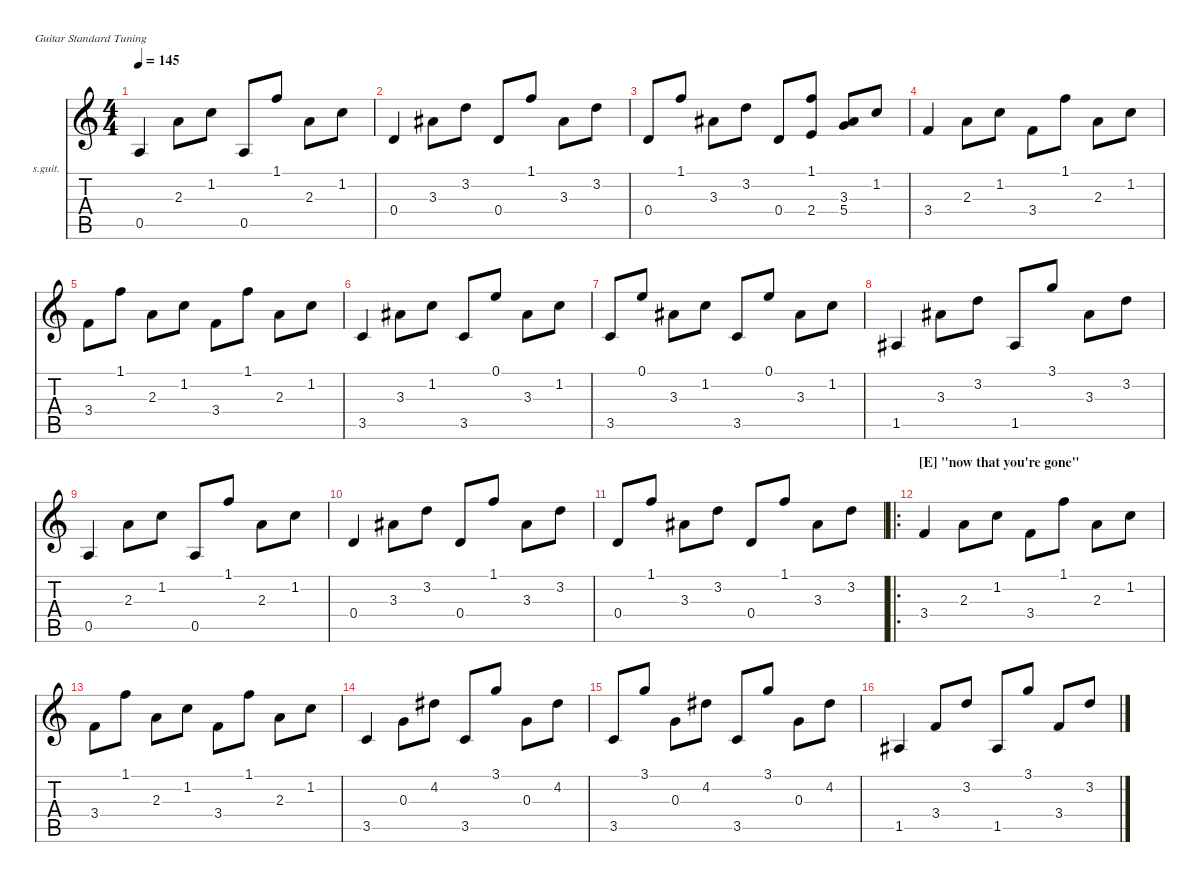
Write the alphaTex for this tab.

\defaultSystemsLayout 4
\hideDynamics
\bracketExtendMode nobrackets
\firstSystemTrackNameOrientation horizontal
\otherSystemsTrackNameOrientation horizontal
\track ("Steel Guitar" "s.guit.") {instrument acousticguitarsteel}
\staff {score tabs}
\tuning (E4 B3 G3 D3 A2 E2)
\ts (4 4)
\tempo 145
\clef g2
\ks c
0.5.4{dy mf beam Up} 2.3.8{beam Down} 1.2.8{beam Down} 0.5.8{beam Up} 1.1.8{beam Up} 2.3.8{beam Down} 1.2.8{beam Down} |
0.4.4{beam Up} 3.3{acc #}.8{beam Down} 3.2.8{beam Down} 0.4.8{beam Up} 1.1.8{beam Up} 3.3{acc #}.8{beam Down} 3.2.8{beam Down} |
0.4.8{beam Up} 1.1.8{beam Up} 3.3{acc #}.8{beam Down} 3.2.8{beam Down} 0.4.8{beam Up} (1.1 2.4).8{beam Up} (3.3{acc #} 5.4).8{beam Up} 1.2.8{beam Up} |
3.4.4{beam Up} 2.3.8{beam Down} 1.2.8{beam Down} 3.4.8{beam Down} 1.1.8{beam Down} 2.3.8{beam Down} 1.2.8{beam Down} |
3.4.8{beam Down} 1.1.8{beam Down} 2.3.8{beam Down} 1.2.8{beam Down} 3.4.8{beam Down} 1.1.8{beam Down} 2.3.8{beam Down} 1.2.8{beam Down} |
3.5.4{beam Up} 3.3{acc #}.8{beam Down} 1.2.8{beam Down} 3.5.8{beam Up} 0.1.8{beam Up} 3.3{acc #}.8{beam Down} 1.2.8{beam Down} |
3.5.8{beam Up} 0.1.8{beam Up} 3.3{acc #}.8{beam Down} 1.2.8{beam Down} 3.5.8{beam Up} 0.1.8{beam Up} 3.3{acc #}.8{beam Down} 1.2.8{beam Down} |
1.5{acc #}.4{beam Up} 3.3{acc #}.8{beam Down} 3.2.8{beam Down} 1.5{acc #}.8{beam Up} 3.1.8{beam Up} 3.3{acc #}.8{beam Down} 3.2.8{beam Down} |
0.5.4{beam Up} 2.3.8{beam Down} 1.2.8{beam Down} 0.5.8{beam Up} 1.1.8{beam Up} 2.3.8{beam Down} 1.2.8{beam Down} |
0.4.4{beam Up} 3.3{acc #}.8{beam Down} 3.2.8{beam Down} 0.4.8{beam Up} 1.1.8{beam Up} 3.3{acc #}.8{beam Down} 3.2.8{beam Down} |
0.4.8{beam Up} 1.1.8{beam Up} 3.3{acc #}.8{beam Down} 3.2.8{beam Down} 0.4.8{beam Up} 1.1.8{beam Up} 3.3{acc #}.8{beam Down} 3.2.8{beam Down} |
\ro
\section ("E" "\"now that you're gone\"")
3.4.4{beam Up} 2.3.8{beam Down} 1.2.8{beam Down} 3.4.8{beam Down} 1.1.8{beam Down} 2.3.8{beam Down} 1.2.8{beam Down} |
3.4.8{beam Down} 1.1.8{beam Down} 2.3.8{beam Down} 1.2.8{beam Down} 3.4.8{beam Down} 1.1.8{beam Down} 2.3.8{beam Down} 1.2.8{beam Down} |
3.5.4{beam Up} 0.3.8{beam Down} 4.2{acc #}.8{beam Down} 3.5.8{beam Up} 3.1.8{beam Up} 0.3.8{beam Down} 4.2{acc #}.8{beam Down} |
3.5.8{beam Up} 3.1.8{beam Up} 0.3.8{beam Down} 4.2{acc #}.8{beam Down} 3.5.8{beam Up} 3.1.8{beam Up} 0.3.8{beam Down} 4.2{acc #}.8{beam Down} |
1.5{acc #}.4{beam Up} 3.4.8{beam Up} 3.2.8{beam Up} 1.5{acc #}.8{beam Up} 3.1.8{beam Up} 3.4.8{beam Up} 3.2.8{beam Up}
